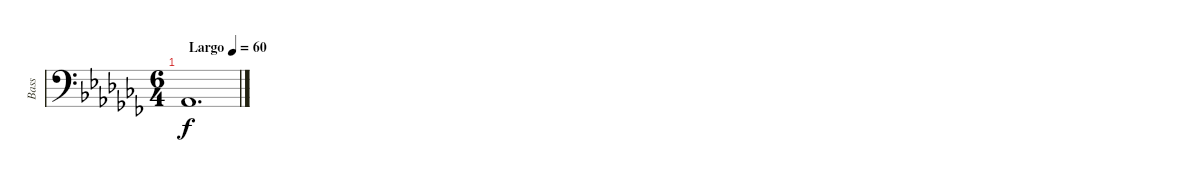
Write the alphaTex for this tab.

\track ("Bass" "Bass") {instrument contrabass}
\staff {score}
\tuning (G2 D2 A1 E1) {hide}
\ts (6 4)
\tempo (60 "Largo")
\clef f4
\ks abminor
4.4.1{d dy f instrument contrabass}
